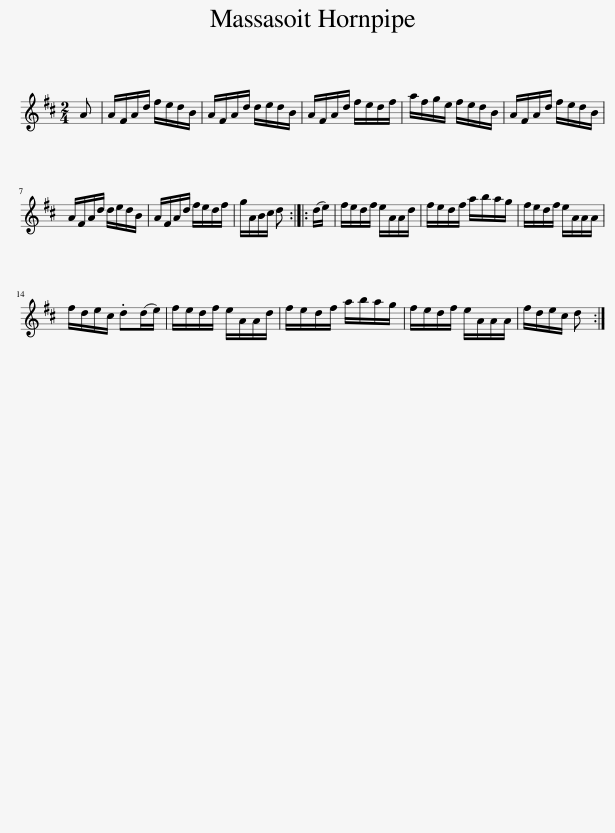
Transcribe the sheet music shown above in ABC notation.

X:1
L:1/8
M:2/4
I:linebreak $
K:D
V:1 treble
V:1
 A | A/F/A/d/ f/e/d/B/ | A/F/A/d/ d/e/d/B/ | A/F/A/d/ f/e/d/f/ | a/f/g/e/ f/e/d/B/ | %5
 A/F/A/d/ f/e/d/B/ |$ A/F/A/d/ d/e/d/B/ | A/F/A/d/ f/e/d/f/ | g/A/B/c/ d :: (d/e/) | %10
 f/e/d/f/ e/A/A/d/ | f/e/d/f/ a/b/a/g/ | f/e/d/f/ e/A/A/A/ |$ f/d/e/c/ .d(d/e/) | f/e/d/f/ e/A/A/d/ | %15
 f/e/d/f/ a/b/a/g/ | f/e/d/f/ e/A/A/A/ | f/d/e/c/ d :| %18
